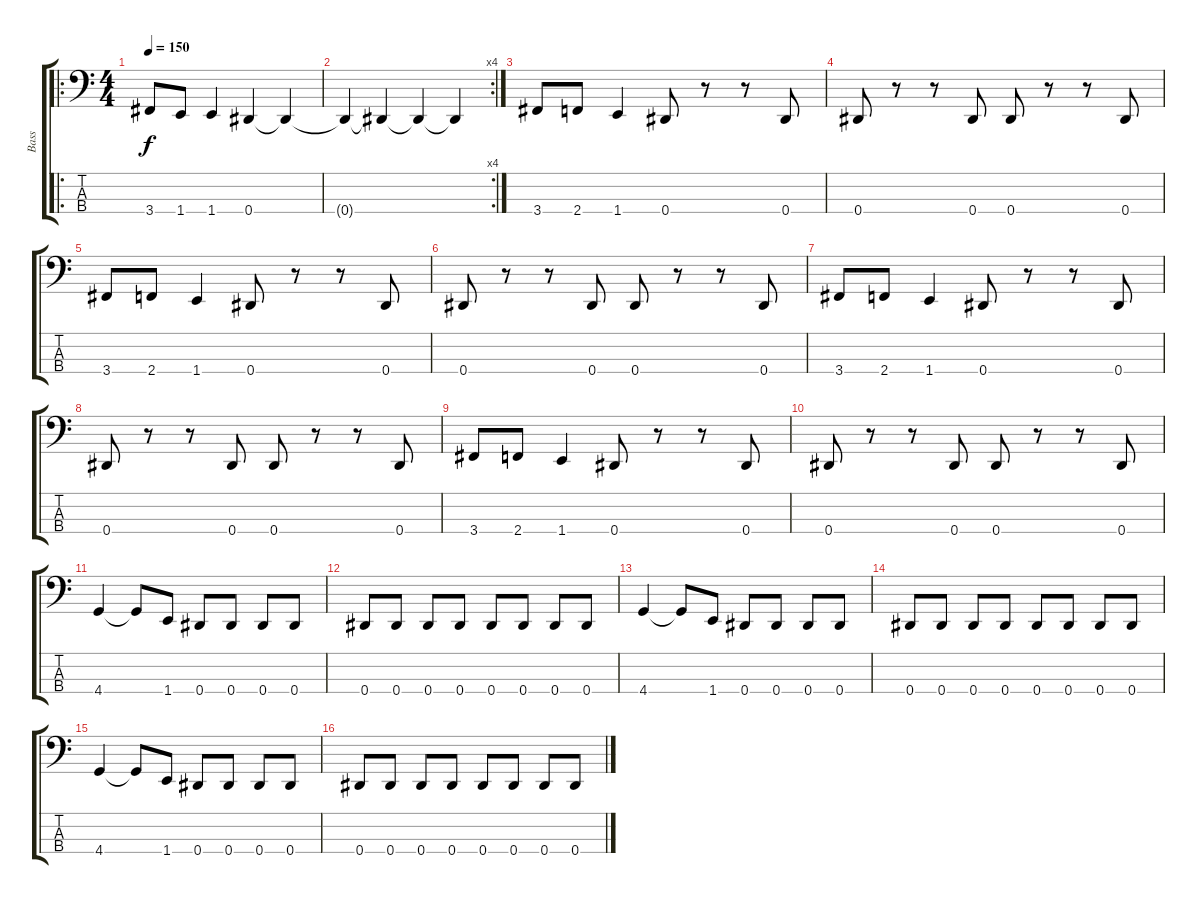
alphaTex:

\track ("Bass" "Bass") {instrument electricbasspick}
\staff {score tabs}
\tuning (Gb2 Db2 Ab1 Eb1) {hide}
\ro
\ts (4 4)
\tempo 150
\clef f4
\ks c
3.4.8{dy f instrument electricbasspick} 1.4.8 1.4.4 0.4.4 0.4{t}.4 |
\rc 4
0.4{t}.4 0.4{t}.4 0.4{t}.4 0.4{t}.4 |
3.4.8 2.4.8 1.4.4 0.4.8 r.8 r.8 0.4.8 |
0.4.8 r.8 r.8 0.4.8 0.4.8 r.8 r.8 0.4.8 |
3.4.8 2.4.8 1.4.4 0.4.8 r.8 r.8 0.4.8 |
0.4.8 r.8 r.8 0.4.8 0.4.8 r.8 r.8 0.4.8 |
3.4.8 2.4.8 1.4.4 0.4.8 r.8 r.8 0.4.8 |
0.4.8 r.8 r.8 0.4.8 0.4.8 r.8 r.8 0.4.8 |
3.4.8 2.4.8 1.4.4 0.4.8 r.8 r.8 0.4.8 |
0.4.8 r.8 r.8 0.4.8 0.4.8 r.8 r.8 0.4.8 |
4.4.4 4.4{t}.8 1.4.8 0.4.8 0.4.8 0.4.8 0.4.8 |
0.4.8 0.4.8 0.4.8 0.4.8 0.4.8 0.4.8 0.4.8 0.4.8 |
4.4.4 4.4{t}.8 1.4.8 0.4.8 0.4.8 0.4.8 0.4.8 |
0.4.8 0.4.8 0.4.8 0.4.8 0.4.8 0.4.8 0.4.8 0.4.8 |
4.4.4 4.4{t}.8 1.4.8 0.4.8 0.4.8 0.4.8 0.4.8 |
0.4.8 0.4.8 0.4.8 0.4.8 0.4.8 0.4.8 0.4.8 0.4.8
